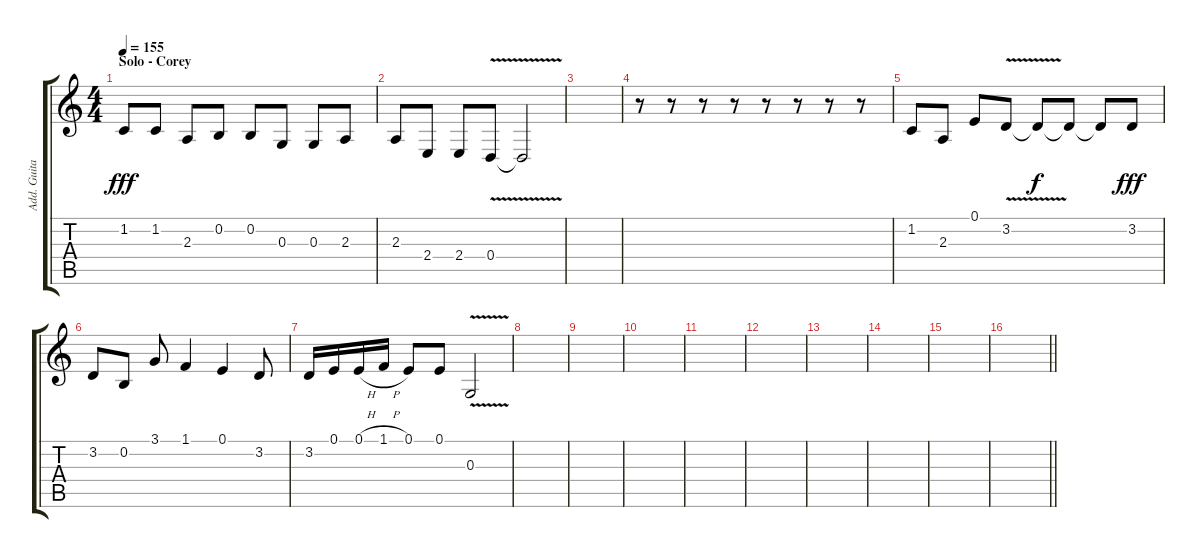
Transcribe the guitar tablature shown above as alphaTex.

\track ("Add. Guitar 2" "Add. Guita") {instrument lead2sawtooth}
\staff {score tabs}
\tuning (E4 B3 G3 D3 A2 D2) {hide}
\ts (4 4)
\section ("" "Solo - Corey")
\tempo 155
\clef g2
\ks c
1.2.8{dy fff instrument distortionguitar} 1.2.8 2.3.8 0.2.8 0.2.8 0.3.8 0.3.8 2.3.8 |
2.3.8 2.4.8 2.4.8 0.4{v}.8 0.4{t}.2 |
|
r.8 r.8 r.8 r.8 r.8 r.8 r.8 r.8 |
1.2.8 2.3.8 0.1.8 3.2{v}.8 3.2{t}.8{dy f} 3.2{t}.8 3.2{t}.8 3.2.8{dy fff} |
3.2.8 0.2.8 3.1.8 1.1.4 0.1.4 3.2.8 |
3.2.16 0.1.16 0.1{h}.16 1.1{h}.16 0.1.8 0.1.8 0.3{v}.2 |
|
|
|
|
|
|
|
|
\barLineRight lightlight
